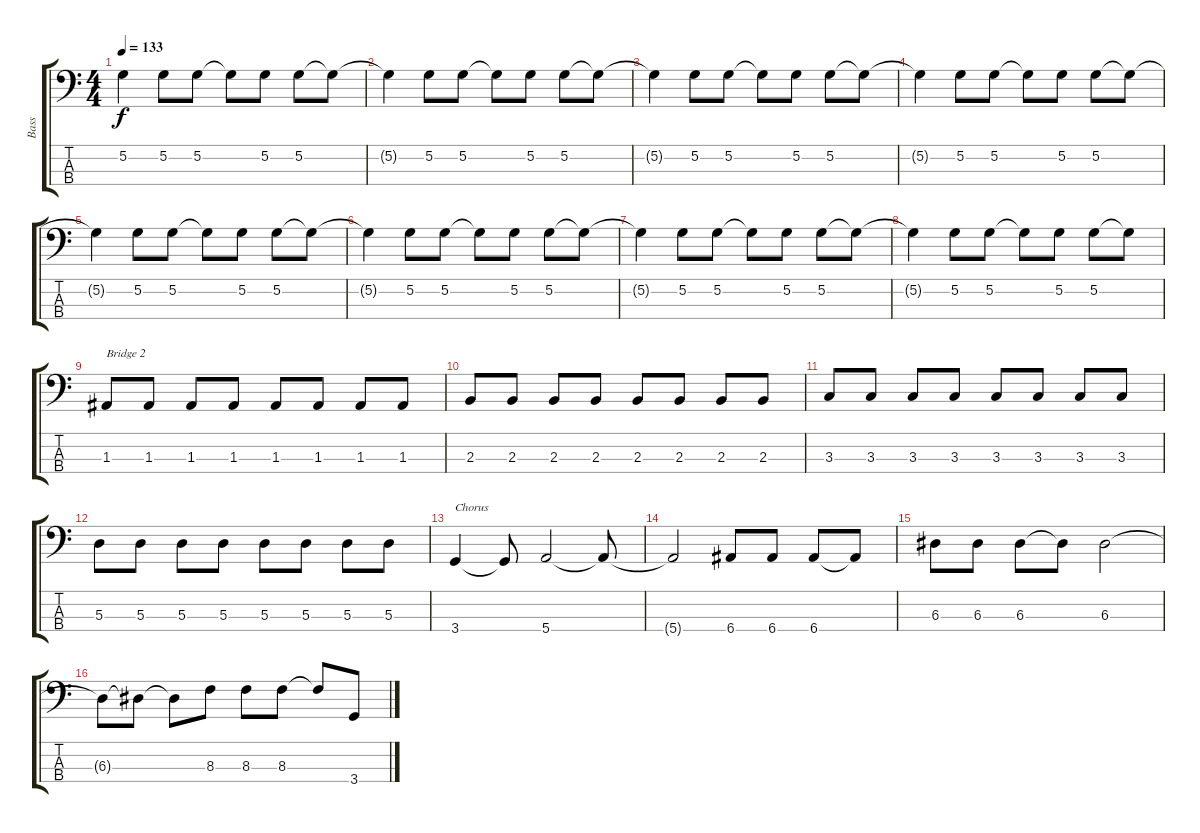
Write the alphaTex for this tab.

\track ("Bass" "Bass") {instrument electricbassfinger}
\staff {score tabs}
\tuning (G2 D2 A1 E1) {hide}
\ts (4 4)
\tempo 133
\clef f4
\ks c
5.2{t}.4{dy f} 5.2.8 5.2.8 5.2{t}.8 5.2.8 5.2.8 5.2{t}.8 |
5.2{t}.4 5.2.8 5.2.8 5.2{t}.8 5.2.8 5.2.8 5.2{t}.8 |
5.2{t}.4 5.2.8 5.2.8 5.2{t}.8 5.2.8 5.2.8 5.2{t}.8 |
5.2{t}.4 5.2.8 5.2.8 5.2{t}.8 5.2.8 5.2.8 5.2{t}.8 |
5.2{t}.4 5.2.8 5.2.8 5.2{t}.8 5.2.8 5.2.8 5.2{t}.8 |
5.2{t}.4 5.2.8 5.2.8 5.2{t}.8 5.2.8 5.2.8 5.2{t}.8 |
5.2{t}.4 5.2.8 5.2.8 5.2{t}.8 5.2.8 5.2.8 5.2{t}.8 |
5.2{t}.4 5.2.8 5.2.8 5.2{t}.8 5.2.8 5.2.8 5.2{t}.8 |
1.3.8{txt "Bridge 2"} 1.3.8 1.3.8 1.3.8 1.3.8 1.3.8 1.3.8 1.3.8 |
2.3.8 2.3.8 2.3.8 2.3.8 2.3.8 2.3.8 2.3.8 2.3.8 |
3.3.8 3.3.8 3.3.8 3.3.8 3.3.8 3.3.8 3.3.8 3.3.8 |
5.3.8 5.3.8 5.3.8 5.3.8 5.3.8 5.3.8 5.3.8 5.3.8 |
3.4.4{txt "Chorus"} 3.4{t}.8 5.4.2 5.4{t}.8 |
5.4{t}.2 6.4.8 6.4.8 6.4.8 6.4{t}.8 |
6.3.8 6.3.8 6.3.8 6.3{t}.8 6.3.2 |
6.3{t}.8 6.3{t}.8 6.3{t}.8 8.3.8 8.3.8 8.3.8 8.3{t}.8 3.4.8
